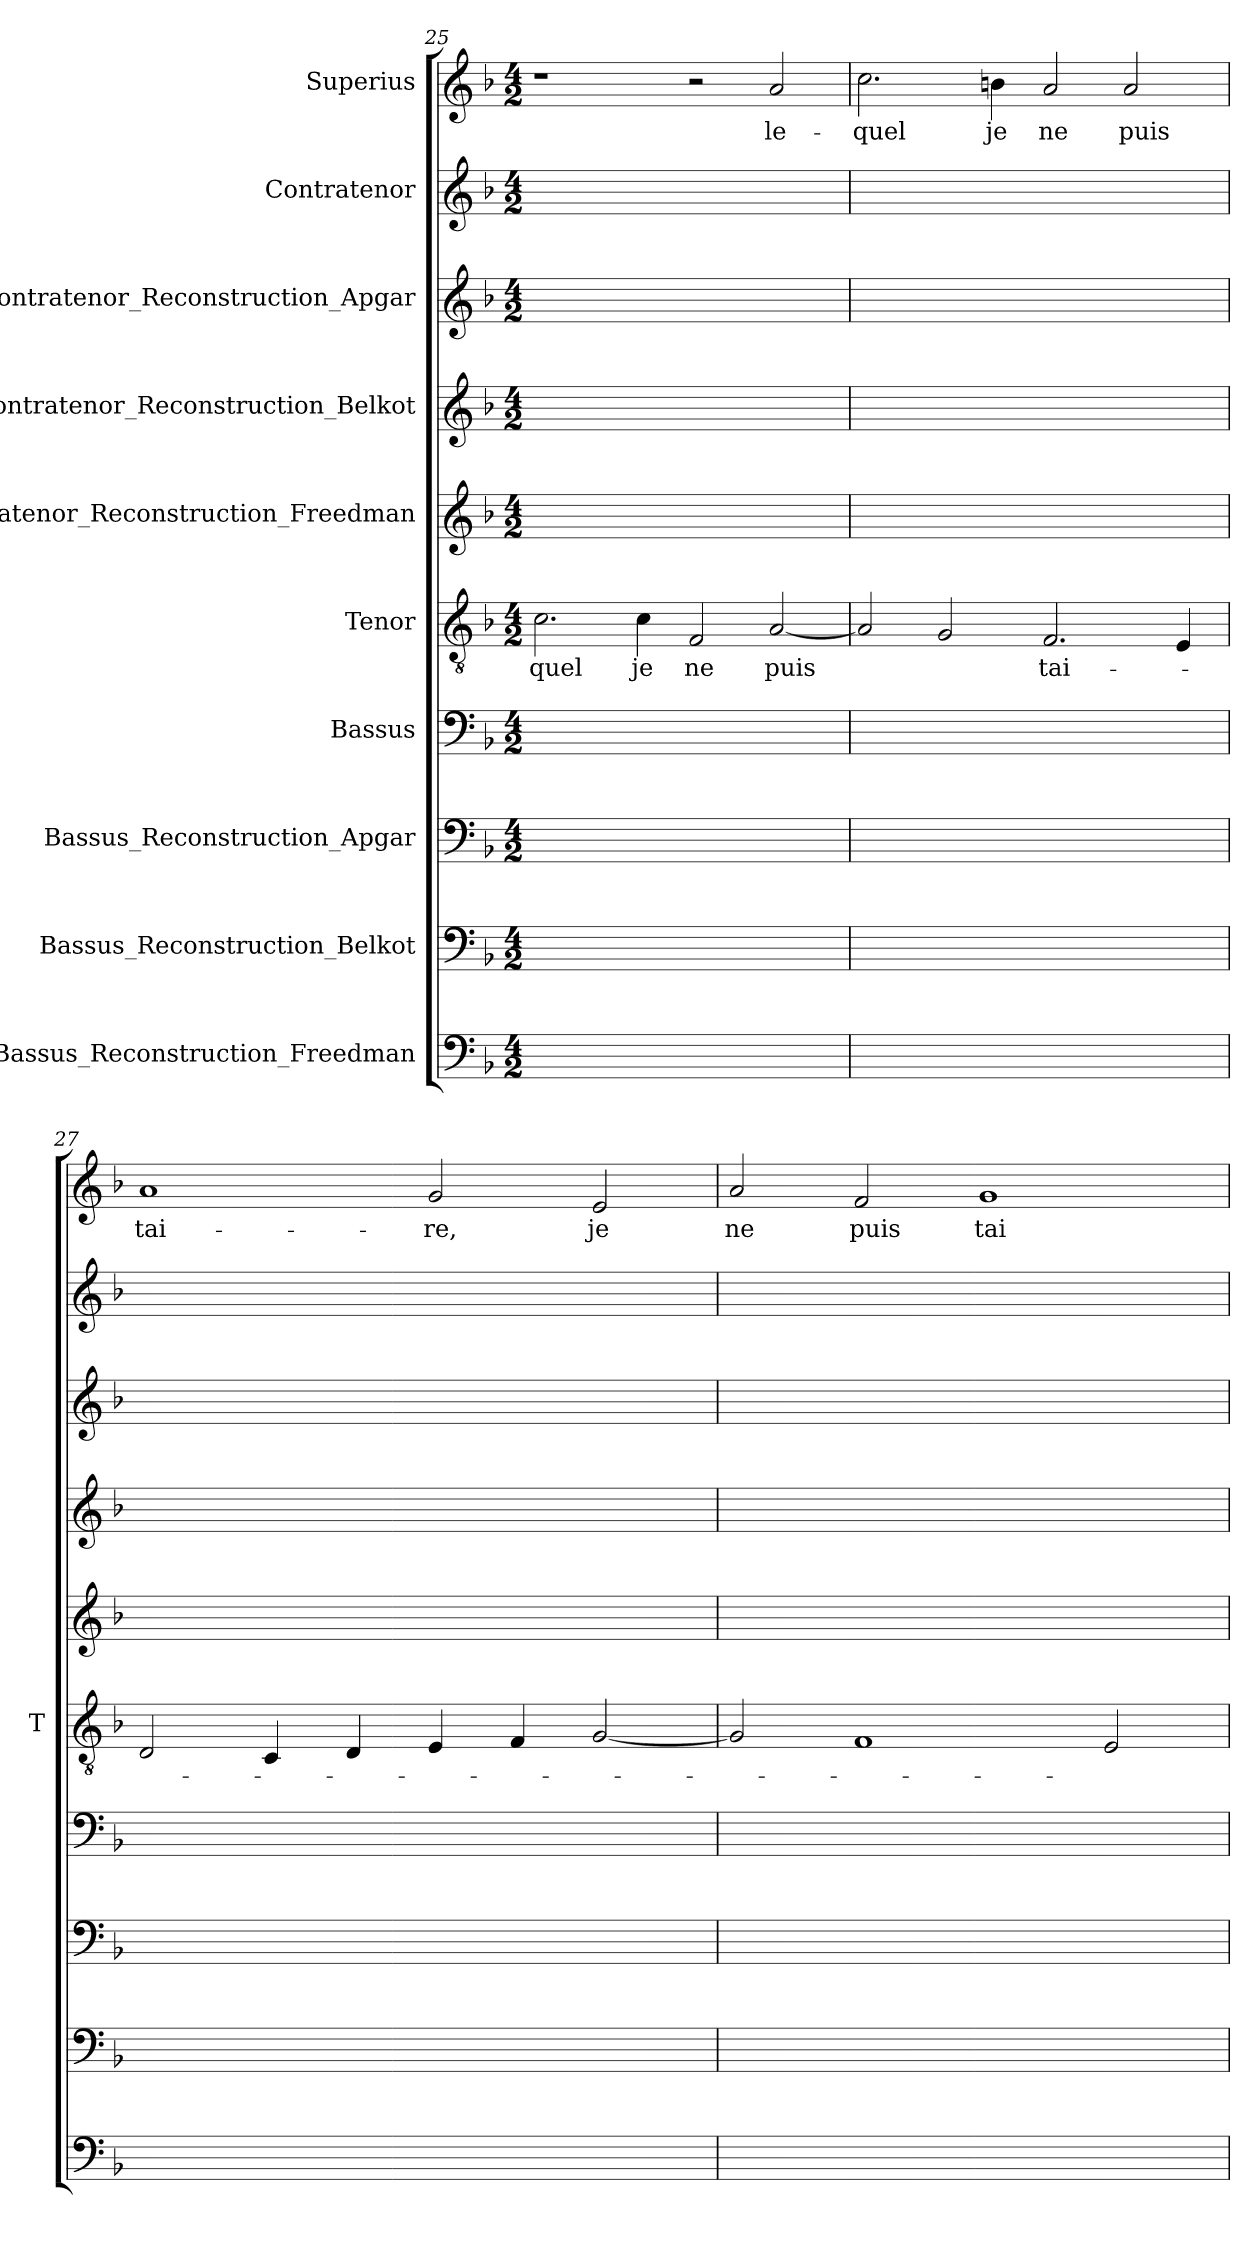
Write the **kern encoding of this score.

**kern	**kern	**kern	**kern	**kern	**text	**kern	**kern	**kern	**kern	**kern	**text
*part10	*part9	*part8	*part7	*part6	*part6	*part5	*part4	*part3	*part2	*part1	*part1
*staff10	*staff9	*staff8	*staff7	*staff6	*staff6	*staff5	*staff4	*staff3	*staff2	*staff1	*staff1
*I"Bassus_Reconstruction_Freedman	*I"Bassus_Reconstruction_Belkot	*I"Bassus_Reconstruction_Apgar	*I"Bassus	*I"Tenor	*	*I"Contratenor_Reconstruction_Freedman	*I"Contratenor_Reconstruction_Belkot	*I"Contratenor_Reconstruction_Apgar	*I"Contratenor	*I"Superius	*
*	*	*	*	*I'T	*	*	*	*	*	*	*
*clefF4	*clefF4	*clefF4	*clefF4	*clefGv2	*	*clefG2	*clefG2	*clefG2	*clefG2	*clefG2	*
*k[b-]	*k[b-]	*k[b-]	*k[b-]	*k[b-]	*	*k[b-]	*k[b-]	*k[b-]	*k[b-]	*k[b-]	*
*M4/2	*M4/2	*M4/2	*M4/2	*M4/2	*	*M4/2	*M4/2	*M4/2	*M4/2	*M4/2	*
=25	=25	=25	=25	=25	=25	=25	=25	=25	=25	=25	=25
0ryy	0ryy	0ryy	0ryy	2.c	-quel	0ryy	0ryy	0ryy	0ryy	1r	.
.	.	.	.	4c	-je	.	.	.	.	.	.
.	.	.	.	2F	-ne	.	.	.	.	2r	.
.	.	.	.	[2A	-puis	.	.	.	.	2a	le-
=26	=26	=26	=26	=26	=26	=26	=26	=26	=26	=26	=26
0ryy	0ryy	0ryy	0ryy	2A]	.	0ryy	0ryy	0ryy	0ryy	2.cc	-quel
.	.	.	.	2G	.	.	.	.	.	.	.
.	.	.	.	.	.	.	.	.	.	4bn	-je
.	.	.	.	2.F	tai-	.	.	.	.	2a	-ne
.	.	.	.	.	.	.	.	.	.	2a	-puis
.	.	.	.	4E	.	.	.	.	.	.	.
=27	=27	=27	=27	=27	=27	=27	=27	=27	=27	=27	=27
0ryy	0ryy	0ryy	0ryy	2D	.	0ryy	0ryy	0ryy	0ryy	1a	tai-
.	.	.	.	4C	.	.	.	.	.	.	.
.	.	.	.	4D	.	.	.	.	.	.	.
.	.	.	.	4E	.	.	.	.	.	2g	-re,
.	.	.	.	4F	.	.	.	.	.	.	.
.	.	.	.	[2G	.	.	.	.	.	2e	-je
=28	=28	=28	=28	=28	=28	=28	=28	=28	=28	=28	=28
0ryy	0ryy	0ryy	0ryy	2G]	.	0ryy	0ryy	0ryy	0ryy	2a	-ne
.	.	.	.	1F	.	.	.	.	.	2f	-puis
.	.	.	.	.	.	.	.	.	.	1g	tai-
.	.	.	.	2E	.	.	.	.	.	.	.
=	=	=	=	=	=	=	=	=	=	=	=
*-	*-	*-	*-	*-	*-	*-	*-	*-	*-	*-	*-
